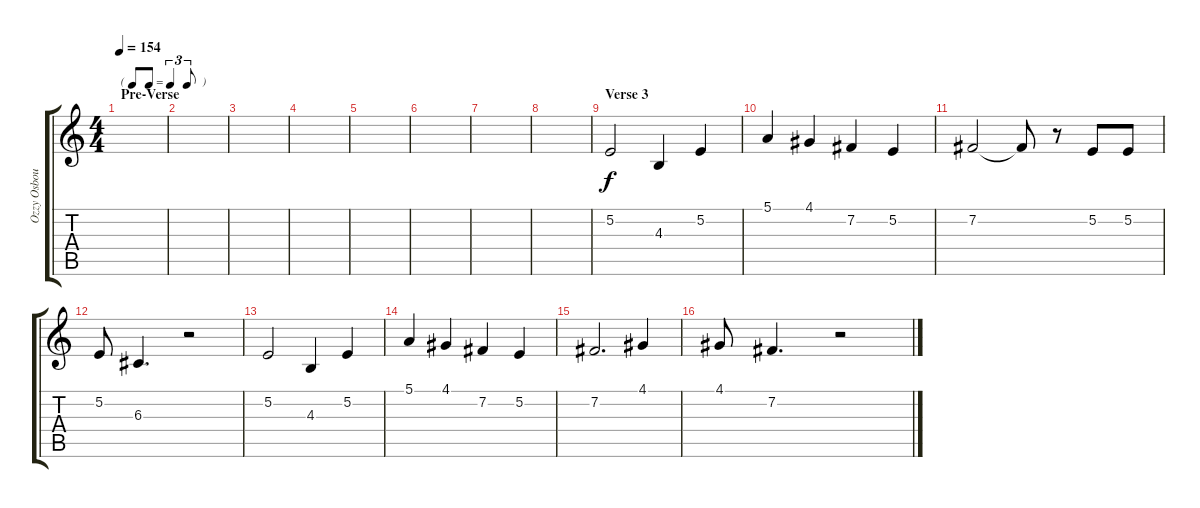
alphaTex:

\track ("Ozzy Osbourne (Vocals)" "Ozzy Osbou") {instrument lead2sawtooth}
\staff {score tabs}
\tuning (E4 B3 G3 D3 A2 E2) {hide}
\ts (4 4)
\tf triplet8th
\section ("" "Pre-Verse")
\tempo 154
\clef g2
\ks c
|
|
|
|
|
|
|
|
\section ("" "Verse 3")
5.2.2 4.3.4 5.2.4 |
5.1.4 4.1.4 7.2.4 5.2.4 |
7.2.2 7.2{t}.8 r.8 5.2.8 5.2.8 |
5.2.8 6.3.4{d} r.2 |
5.2.2 4.3.4 5.2.4 |
5.1.4 4.1.4 7.2.4 5.2.4 |
7.2.2{d} 4.1.4 |
4.1.8 7.2.4{d} r.2
